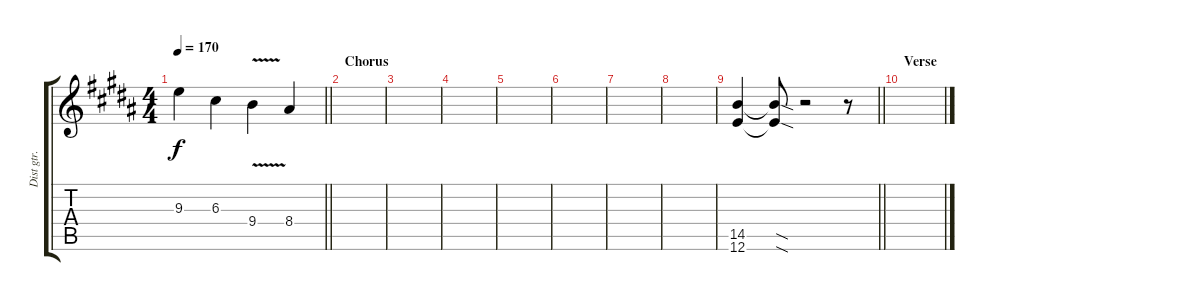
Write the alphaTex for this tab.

\track ("Dist gtr." "Dist gtr.") {instrument overdrivenguitar}
\staff {score tabs}
\tuning (E4 B3 G3 D3 A2 E2) {hide}
\ts (4 4)
\tempo 170
\clef g2
\barLineRight lightlight
\ks b
9.3{t}.4{dy f} 6.3.4 9.4{v}.4 8.4.4 |
\section ("" "Chorus")
|
|
|
|
|
|
|
\barLineRight lightlight
(14.5 12.6).4 (14.5{sod t} 12.6{sod t}).8 r.2 r.8 |
\section ("" "Verse")
